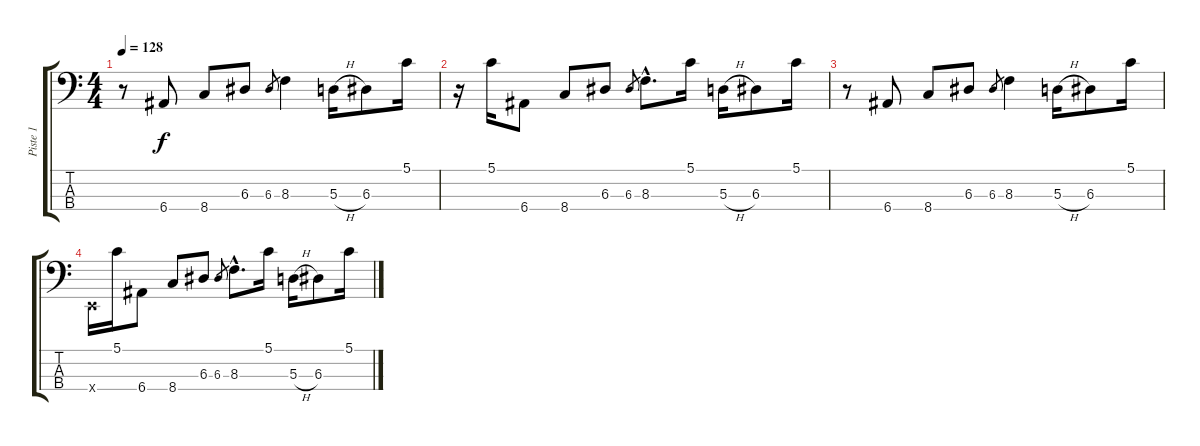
\track ("Piste 1" "Piste 1") {instrument slapbass1}
\staff {score tabs}
\tuning (G2 D2 A1 E1) {hide}
\ts (4 4)
\tempo 128
\clef f4
\ks c
r.8{dy f instrument slapbass1} 6.4.8 8.4.8 6.3.8 6.3.8{gr} 8.3.4 5.3{h}.16 6.3.8 5.1.16 |
r.16 5.1.16 6.4.8 8.4.8 6.3.8 6.3.8{gr} 8.3{hac}.8{d} 5.1.16 5.3{h}.16 6.3.8 5.1.16 |
r.8 6.4.8 8.4.8 6.3.8 6.3.8{gr} 8.3.4 5.3{h}.16 6.3.8 5.1.16 |
0.4{x}.16 5.1.16 6.4.8 8.4.8 6.3.8 6.3.8{gr} 8.3{hac}.8{d} 5.1.16 5.3{h}.16 6.3.8 5.1.16
